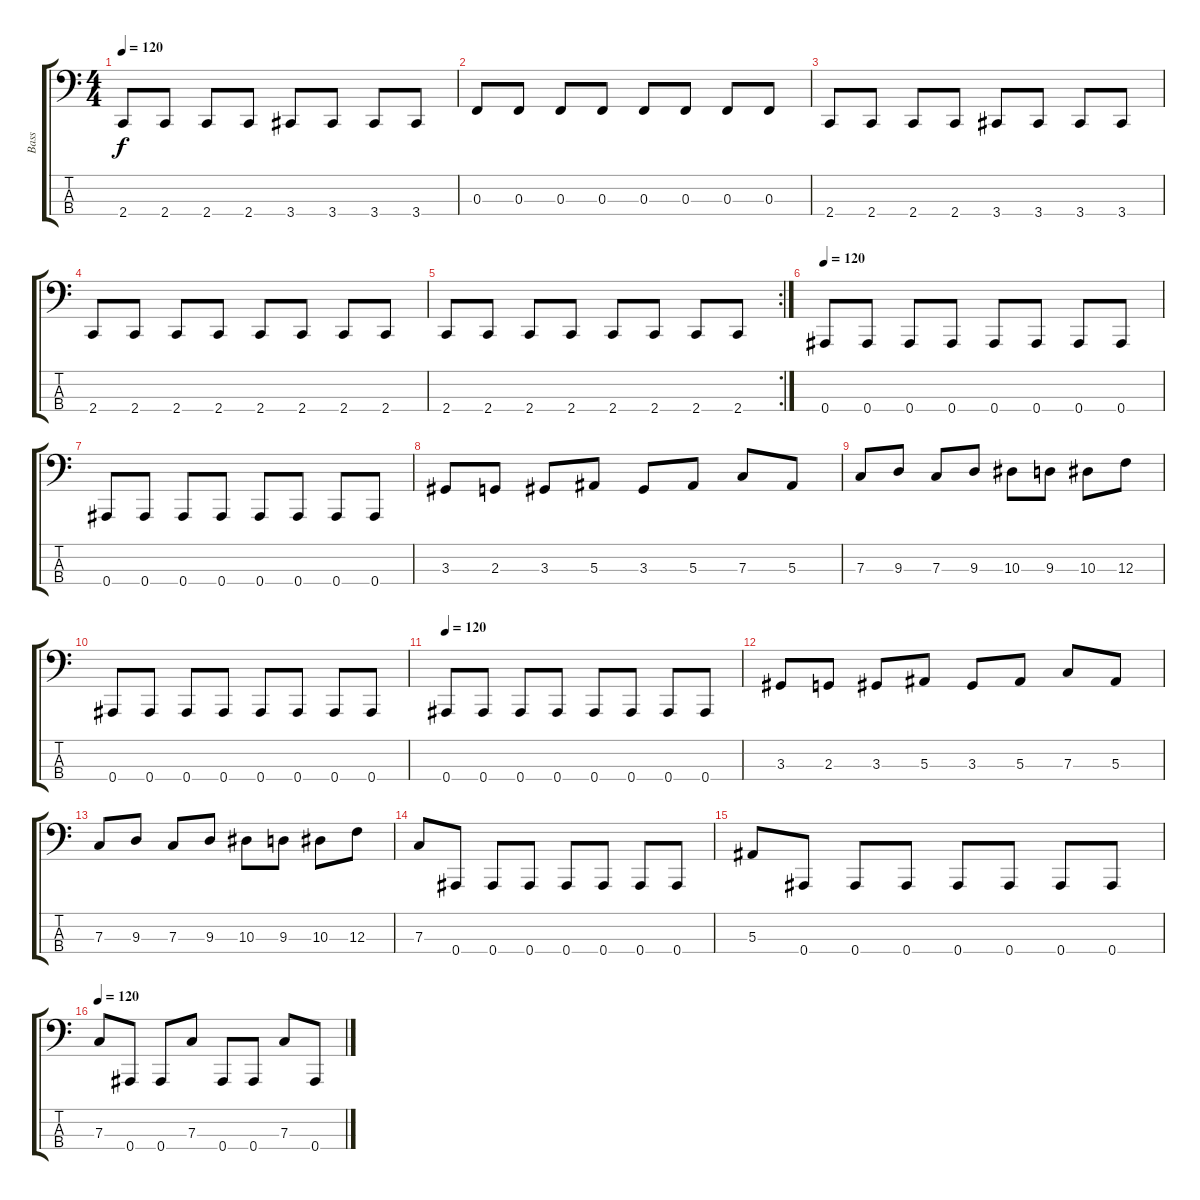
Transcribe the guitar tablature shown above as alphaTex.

\track ("Bass" "Bass") {instrument electricbassfinger}
\staff {score tabs}
\tuning (Eb2 Bb1 F1 Bb0) {hide}
\ts (4 4)
\tempo 120
\clef f4
\ks c
2.4.8{dy f} 2.4.8 2.4.8 2.4.8 3.4.8 3.4.8 3.4.8 3.4.8 |
0.3.8 0.3.8 0.3.8 0.3.8 0.3.8 0.3.8 0.3.8 0.3.8 |
2.4.8 2.4.8 2.4.8 2.4.8 3.4.8 3.4.8 3.4.8 3.4.8 |
2.4.8 2.4.8 2.4.8 2.4.8 2.4.8 2.4.8 2.4.8 2.4.8 |
\rc 2
2.4.8 2.4.8 2.4.8 2.4.8 2.4.8 2.4.8 2.4.8 2.4.8 |
\tempo 120
0.4.8 0.4.8 0.4.8 0.4.8 0.4.8 0.4.8 0.4.8 0.4.8 |
0.4.8 0.4.8 0.4.8 0.4.8 0.4.8 0.4.8 0.4.8 0.4.8 |
3.3.8 2.3.8 3.3.8 5.3.8 3.3.8 5.3.8 7.3.8 5.3.8 |
7.3.8 9.3.8 7.3.8 9.3.8 10.3.8 9.3.8 10.3.8 12.3.8 |
0.4.8 0.4.8 0.4.8 0.4.8 0.4.8 0.4.8 0.4.8 0.4.8 |
\tempo 120
0.4.8 0.4.8 0.4.8 0.4.8 0.4.8 0.4.8 0.4.8 0.4.8 |
3.3.8 2.3.8 3.3.8 5.3.8 3.3.8 5.3.8 7.3.8 5.3.8 |
7.3.8 9.3.8 7.3.8 9.3.8 10.3.8 9.3.8 10.3.8 12.3.8 |
7.3.8 0.4.8 0.4.8 0.4.8 0.4.8 0.4.8 0.4.8 0.4.8 |
5.3.8 0.4.8 0.4.8 0.4.8 0.4.8 0.4.8 0.4.8 0.4.8 |
\tempo 120
7.3.8 0.4.8 0.4.8 7.3.8 0.4.8 0.4.8 7.3.8 0.4.8
